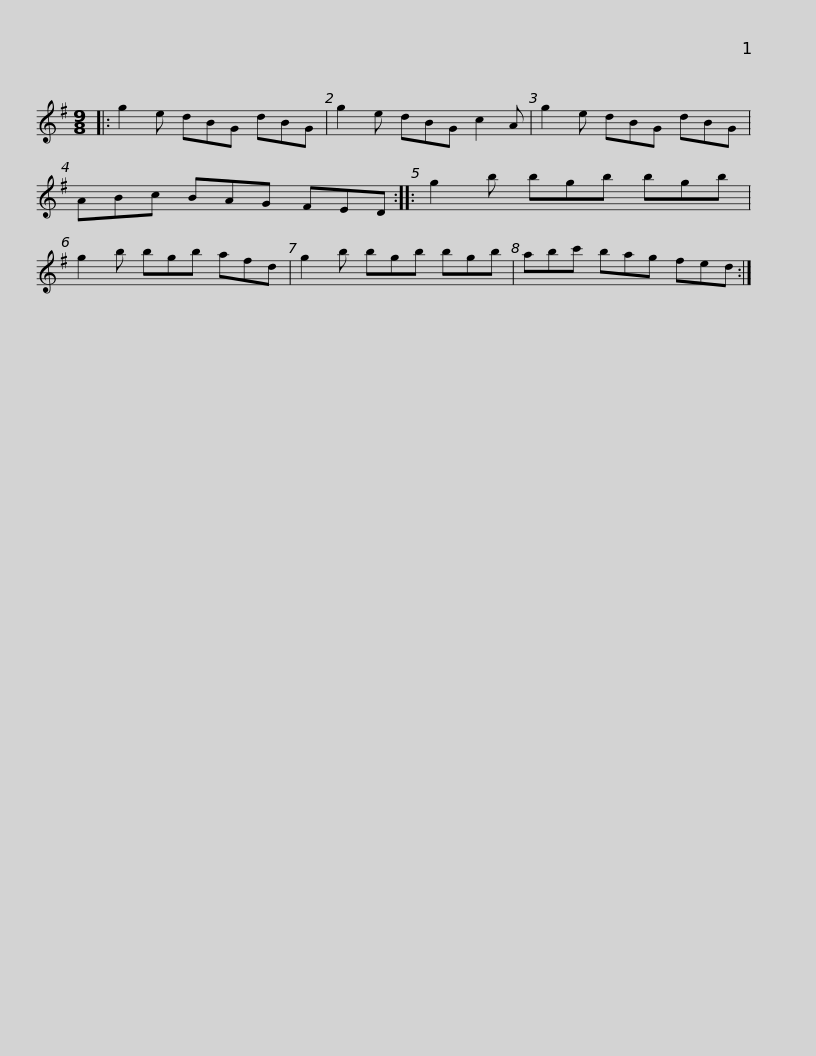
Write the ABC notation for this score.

X:1
L:1/8
M:9/8
I:linebreak $
K:G
V:1 treble
V:1
|: g2 e dBG dBG | g2 e dBG c2 A | g2 e dBG dBG | ABc BAG FED :: g2 b bgb bgb |$ %5
 g2 b bgb afd | g2 b bgb bgb | abc' bag fed :| %8
